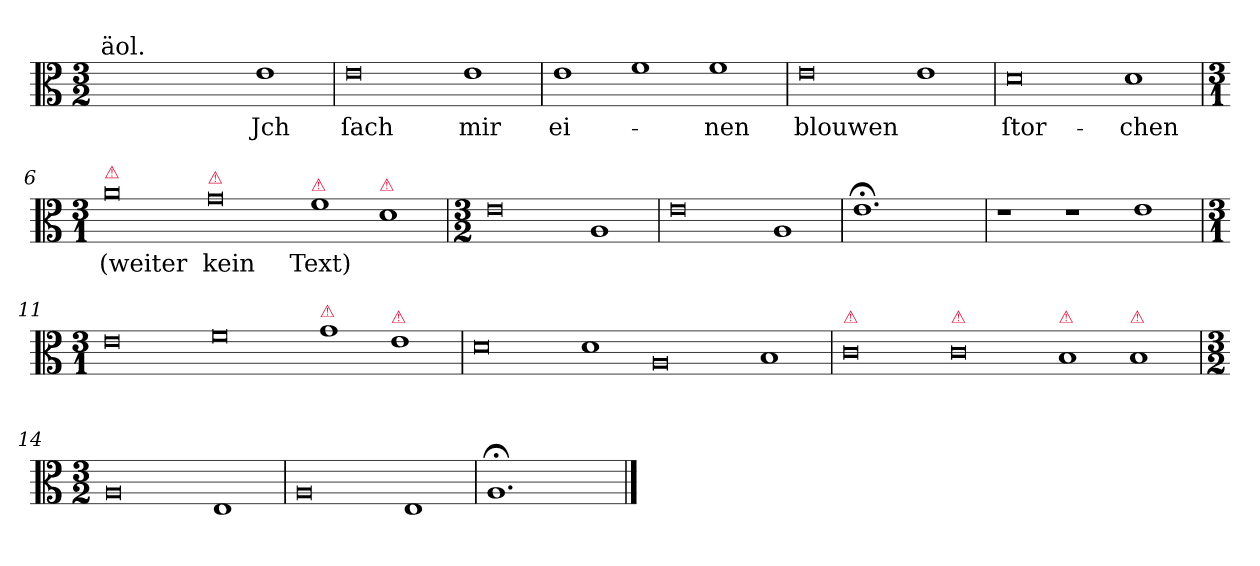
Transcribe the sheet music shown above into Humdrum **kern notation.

**kern	**text
*part1	*part1
*staff1	*staff1
*clefC3	*
*k[]	*
*A:aeo	*
*M3/2	*
=1	=1
!LO:TX:a:t=äol.	!
!LO:N:vis=1	!
2ryy	.
!LO:N:vis=1	!
2ryy	.
!LO:N:vis=1	!
2e	Jch
=2	=2
!LO:N:vis=0	!
1e	ſach
!LO:N:vis=1	!
2e	mir
=3	=3
!LO:N:vis=1	!
2e	ei-
!LO:N:vis=1	!
2f	.
!LO:N:vis=1	!
2f	-nen
=4	=4
!LO:N:vis=0	!
1e	blouwen
!LO:N:vis=1	!
2e	.
=5	=5
!LO:N:vis=0	!
1d	ſtor-
!LO:N:vis=1	!
2d	-chen
=6	=6
*M3/1	*
!LO:TX:a:color=crimson:t=⚠	!
!LO:N:vis=0	!
1a	(weiter
!LO:TX:a:color=crimson:t=⚠	!
!LO:N:vis=0	!
1g	kein
!LO:TX:a:color=crimson:t=⚠	!
!LO:N:vis=1	!
2f	Text)
!LO:TX:a:color=crimson:t=⚠	!
!LO:N:vis=1	!
2d	.
=7	=7
*M3/2	*
!LO:N:vis=0	!
1e	.
!LO:N:vis=1	!
2A	.
=8	=8
!LO:N:vis=0	!
1e	.
!LO:N:vis=1	!
2A	.
=9	=9
1.e;<\	.
=10	=10
!LO:N:vis=1	!
2r	.
!LO:N:vis=1	!
2r	.
!LO:N:vis=1	!
2e	.
=11	=11
*M3/1	*
!LO:N:vis=0	!
1e	.
!LO:N:vis=0	!
1f	.
!LO:TX:a:color=crimson:t=⚠	!
!LO:N:vis=1	!
2g	.
!LO:TX:a:color=crimson:t=⚠	!
!LO:N:vis=1	!
2e	.
=12	=12
!LO:N:vis=0	!
1d	.
!LO:N:vis=1	!
2d	.
!LO:N:vis=0	!
1A	.
!LO:N:vis=1	!
2B	.
=13	=13
!LO:TX:a:color=crimson:t=⚠	!
!LO:N:vis=0	!
1c	.
!LO:TX:a:color=crimson:t=⚠	!
!LO:N:vis=0	!
1c	.
!LO:TX:a:color=crimson:t=⚠	!
!LO:N:vis=1	!
2B	.
!LO:TX:a:color=crimson:t=⚠	!
!LO:N:vis=1	!
2B	.
=14	=14
*M3/2	*
!LO:N:vis=0	!
1A	.
!LO:N:vis=1	!
2E	.
=15	=15
!LO:N:vis=0	!
1A	.
!LO:N:vis=1	!
2E	.
=16	=16
1.A;</	.
==	==
*-	*-
